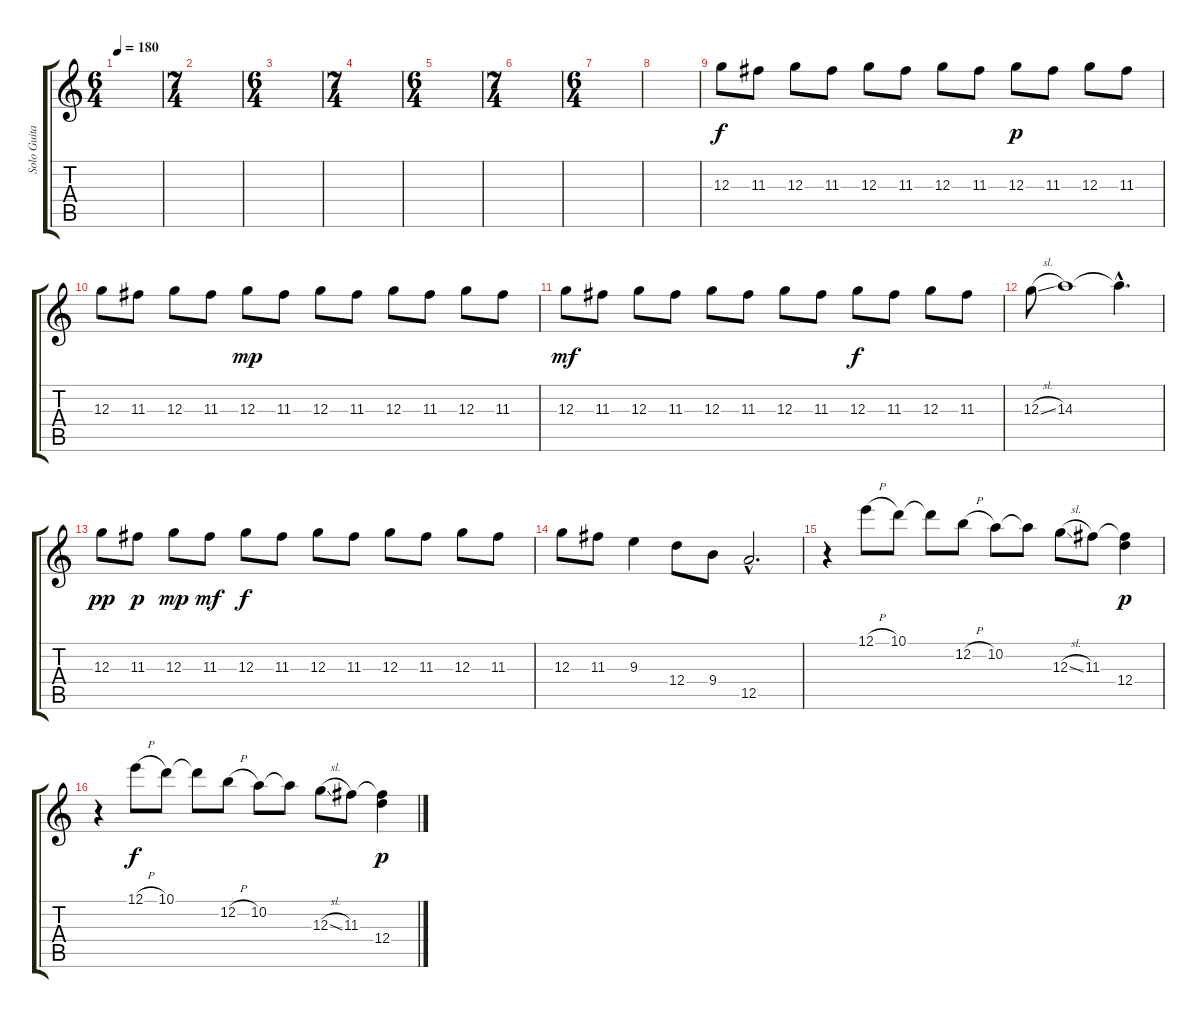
\track ("Solo Guitar" "Solo Guita") {instrument electricguitarjazz}
\staff {score tabs}
\tuning (E4 B3 G3 D3 A2 E2) {hide}
\ts (6 4)
\tempo 180
\clef g2
\ks c
|
\ts (7 4)
|
\ts (6 4)
|
\ts (7 4)
|
\ts (6 4)
|
\ts (7 4)
|
\ts (6 4)
|
|
12.3.8 11.3.8 12.3.8 11.3.8 12.3.8 11.3.8 12.3.8 11.3.8 12.3.8{dy p} 11.3.8 12.3.8 11.3.8 |
12.3.8 11.3.8 12.3.8 11.3.8 12.3.8{dy mp} 11.3.8 12.3.8 11.3.8 12.3.8 11.3.8 12.3.8 11.3.8 |
12.3.8{dy mf} 11.3.8 12.3.8 11.3.8 12.3.8 11.3.8 12.3.8 11.3.8 12.3.8{dy f} 11.3.8 12.3.8 11.3.8 |
12.3{sl}.8 14.3.1 14.3{hac t}.4{d} |
12.3.8{dy pp} 11.3.8{dy p} 12.3.8{dy mp} 11.3.8{dy mf} 12.3.8{dy f} 11.3.8 12.3.8 11.3.8 12.3.8 11.3.8 12.3.8 11.3.8 |
12.3.8 11.3.8 9.3.4 12.4.8 9.4.8 12.5{hac}.2{d} |
r.4 12.1{h}.8 10.1.8 10.1{t}.8 12.2{h}.8 10.2.8 10.2{t}.8 12.3{sl}.8 11.3.8 (11.3{t} 12.4).4{dy p} |
r.4 12.1{h}.8{dy f} 10.1.8 10.1{t}.8 12.2{h}.8 10.2.8 10.2{t}.8 12.3{sl}.8 11.3.8 (11.3{t} 12.4).4{dy p}
